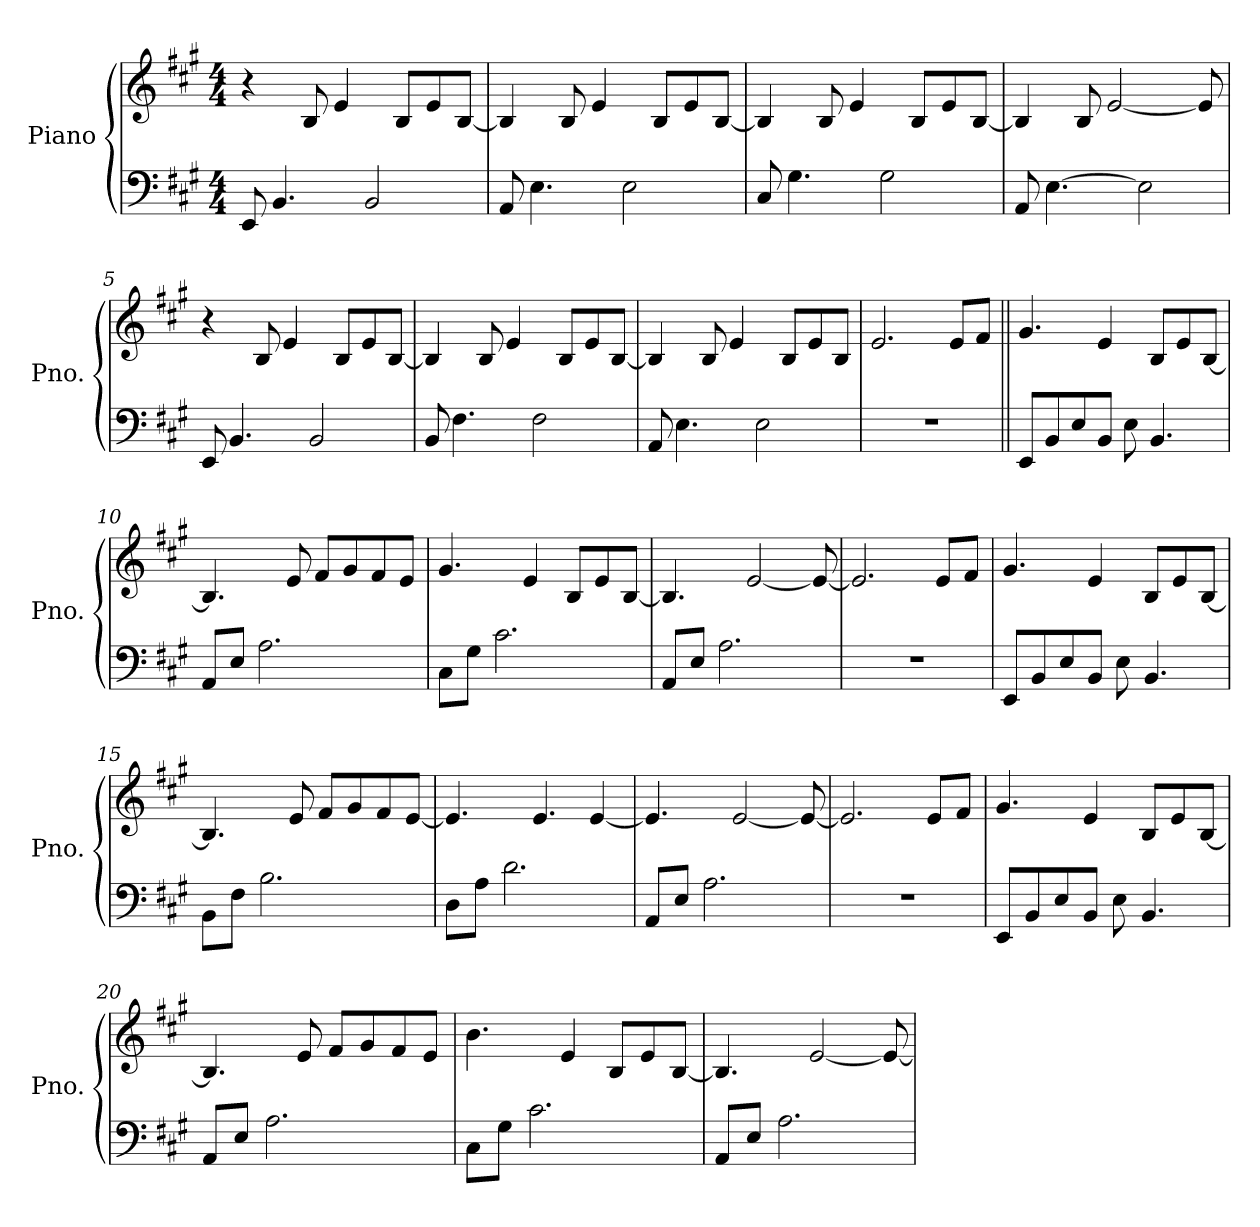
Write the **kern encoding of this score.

**kern	**kern
*part1	*part1
*staff2	*staff1
*I"Piano	*
*I'Pno.	*
*clefF4	*clefG2
*k[f#c#g#]	*k[f#c#g#]
*M4/4	*M4/4
=1	=1
8EE/	4r
4.BB/	.
*	*MM120
.	8B/
.	4e/
2BB/	.
.	8B/L
.	8e/
.	[8B/J
=2	=2
8AA/	4B/]
4.E\	.
.	8B/
.	4e/
2E\	.
.	8B/L
.	8e/
.	[8B/J
=3	=3
8C#/	4B/]
4.G#\	.
.	8B/
.	4e/
2G#\	.
.	8B/L
.	8e/
.	[8B/J
=4	=4
8AA/	4B/]
[4.E\	.
.	8B/
.	[2e/
2E\]	.
.	8e/]
!!LO:LB:g=z
=5	=5
8EE/	4r
4.BB/	.
.	8B/
.	4e/
2BB/	.
.	8B/L
.	8e/
.	[8B/J
=6	=6
8BB/	4B/]
4.F#\	.
.	8B/
.	4e/
2F#\	.
.	8B/L
.	8e/
.	[8B/J
=7	=7
8AA/	4B/]
4.E\	.
.	8B/
.	4e/
2E\	.
.	8B/L
.	8e/
.	8B/J
=8	=8
1r	2.e/
.	8e/L
.	8f#/J
!!LO:LB:g=z
=9||	=9||
8EE/L	4.g#/
8BB/	.
8E/	.
8BB/J	4e/
8E\	.
4.BB/	8B/L
.	8e/
.	[8B/J
=10	=10
8AA/L	4.B/]
8E/J	.
2.A\	.
.	8e/
.	8f#/L
.	8g#/
.	8f#/
.	8e/J
=11	=11
8C#\L	4.g#/
8G#\J	.
2.c#\	.
.	4e/
.	8B/L
.	8e/
.	[8B/J
=12	=12
8AA/L	4.B/]
8E/J	.
2.A\	.
.	[2e/
.	8e/_
=13	=13
1r	2.e/]
.	8e/L
.	8f#/J
!!LO:LB:g=z
=14	=14
8EE/L	4.g#/
8BB/	.
8E/	.
8BB/J	4e/
8E\	.
4.BB/	8B/L
.	8e/
.	[8B/J
=15	=15
8BB\L	4.B/]
8F#\J	.
2.B\	.
.	8e/
.	8f#/L
.	8g#/
.	8f#/
.	[8e/J
=16	=16
8D\L	4.e/]
8A\J	.
2.d\	.
.	4.e/
.	[4e/
=17	=17
8AA/L	4.e/]
8E/J	.
2.A\	.
.	[2e/
.	8e/_
=18	=18
1r	2.e/]
.	8e/L
.	8f#/J
!!LO:LB:g=z
=19	=19
8EE/L	4.g#/
8BB/	.
8E/	.
8BB/J	4e/
8E\	.
4.BB/	8B/L
.	8e/
.	[8B/J
=20	=20
8AA/L	4.B/]
8E/J	.
2.A\	.
.	8e/
.	8f#/L
.	8g#/
.	8f#/
.	8e/J
=21	=21
8C#\L	4.b\
8G#\J	.
2.c#\	.
.	4e/
.	8B/L
.	8e/
.	[8B/J
=22	=22
8AA/L	4.B/]
8E/J	.
2.A\	.
.	[2e/
.	8e/_
=	=
*-	*-
